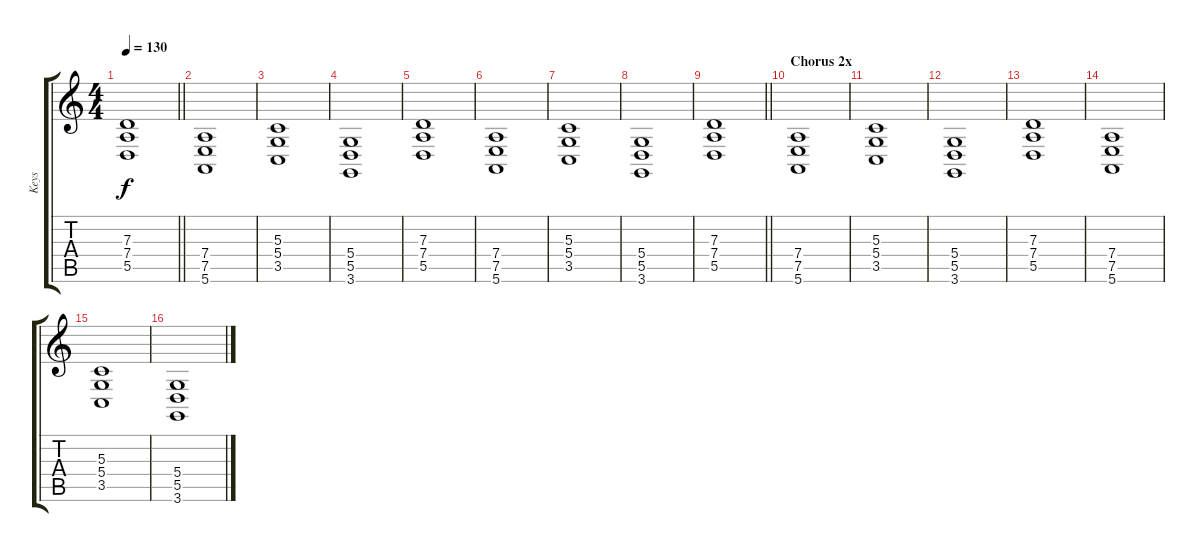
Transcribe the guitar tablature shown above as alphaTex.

\track ("Keys" "Keys") {instrument stringensemble1}
\staff {score tabs}
\tuning (E4 B3 G3 D3 A2 E2) {hide}
\ts (4 4)
\tempo 130
\clef g2
\barLineRight lightlight
\ks c
(7.3 7.4 5.5).1{dy f} |
(7.4 7.5 5.6).1 |
(5.3 5.4 3.5).1 |
(5.4 5.5 3.6).1 |
(7.3 7.4 5.5).1 |
(7.4 7.5 5.6).1 |
(5.3 5.4 3.5).1 |
(5.4 5.5 3.6).1 |
\barLineRight lightlight
(7.3 7.4 5.5).1 |
\section ("" "Chorus 2x")
(7.4 7.5 5.6).1 |
(5.3 5.4 3.5).1 |
(5.4 5.5 3.6).1 |
(7.3 7.4 5.5).1 |
(7.4 7.5 5.6).1 |
(5.3 5.4 3.5).1 |
(5.4 5.5 3.6).1
